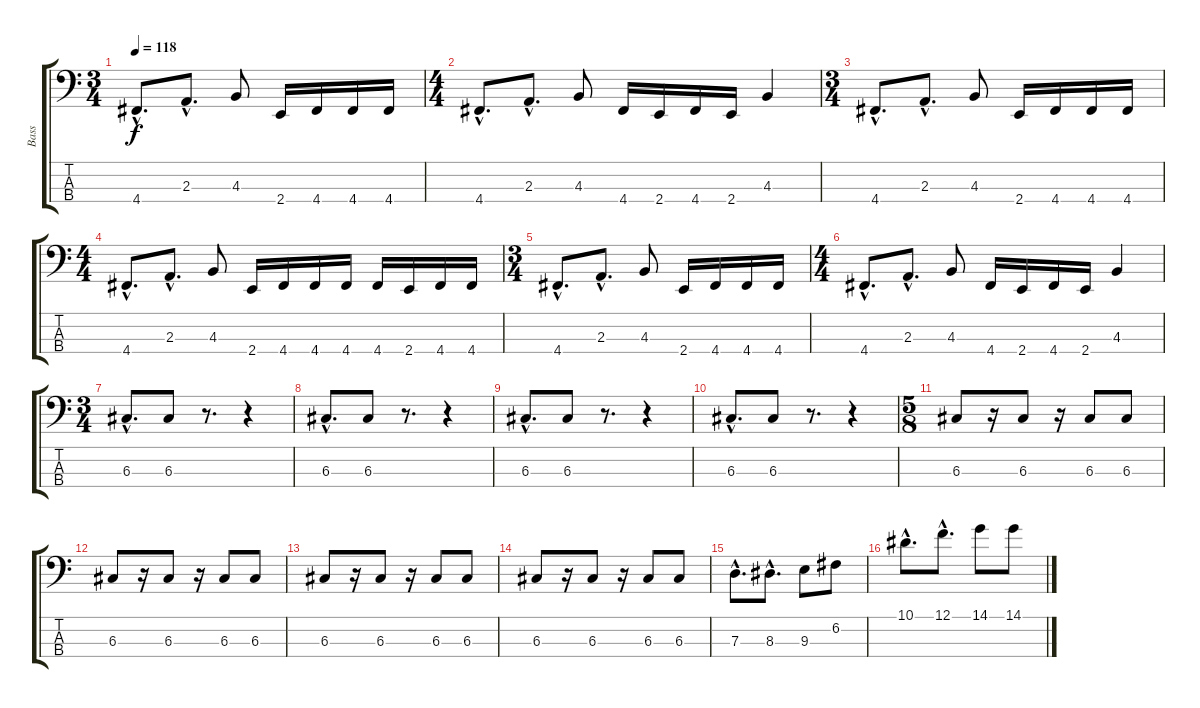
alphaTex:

\track ("Bass" "Bass") {instrument electricbassfinger}
\staff {score tabs}
\tuning (F2 C2 G1 D1) {hide}
\ts (3 4)
\tempo 118
\clef f4
\ks c
4.4{hac}.8{d dy f} 2.3{hac}.8{d} 4.3.8 2.4.16 4.4.16 4.4.16 4.4.16 |
\ts (4 4)
4.4{hac}.8{d} 2.3{hac}.8{d} 4.3.8 4.4.16 2.4.16 4.4.16 2.4.16 4.3.4 |
\ts (3 4)
4.4{hac}.8{d} 2.3{hac}.8{d} 4.3.8 2.4.16 4.4.16 4.4.16 4.4.16 |
\ts (4 4)
4.4{hac}.8{d} 2.3{hac}.8{d} 4.3.8 2.4.16 4.4.16 4.4.16 4.4.16 4.4.16 2.4.16 4.4.16 4.4.16 |
\ts (3 4)
4.4{hac}.8{d} 2.3{hac}.8{d} 4.3.8 2.4.16 4.4.16 4.4.16 4.4.16 |
\ts (4 4)
4.4{hac}.8{d} 2.3{hac}.8{d} 4.3.8 4.4.16 2.4.16 4.4.16 2.4.16 4.3.4 |
\ts (3 4)
6.3{hac}.8{d volume 16} 6.3.8 r.8{d} r.4 |
6.3{hac}.8{d} 6.3.8 r.8{d} r.4 |
6.3{hac}.8{d} 6.3.8 r.8{d} r.4 |
6.3{hac}.8{d} 6.3.8 r.8{d} r.4 |
\ts (5 8)
6.3.8 r.16 6.3.8 r.16 6.3.8 6.3.8 |
6.3.8 r.16 6.3.8 r.16 6.3.8 6.3.8 |
6.3.8 r.16 6.3.8 r.16 6.3.8 6.3.8 |
6.3.8 r.16 6.3.8 r.16 6.3.8 6.3.8 |
7.3{hac}.8{d} 8.3{hac}.8{d} 9.3.8 6.2.8 |
10.1{hac}.8{d} 12.1{hac}.8{d} 14.1.8 14.1.8
